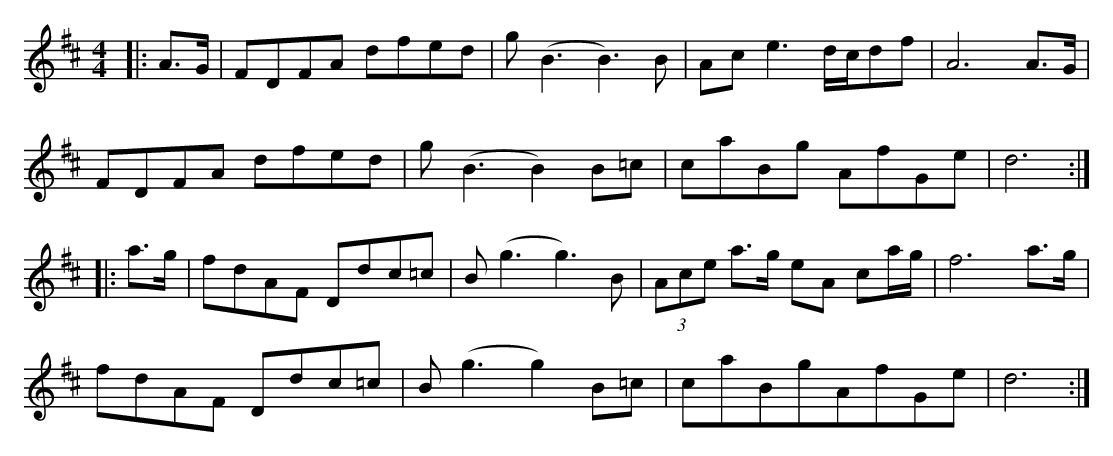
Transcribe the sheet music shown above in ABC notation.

X:1
M:4/4
K:D
|:A>G|FDFA dfed|g2<(B2 B2)>B2|Ac e3 d/c/df|A6 A>G|
FDFA dfed|g(B3B2)B=c|caBg AfGe|d6:|
|:a>g|fdAF Ddc=c|B (g3g3)B|(3Ace a>g eA ca/g/|f6 a>g|
fdAF Ddc=c|B (g3g2) B=c|caBgAfGe|d6:|
